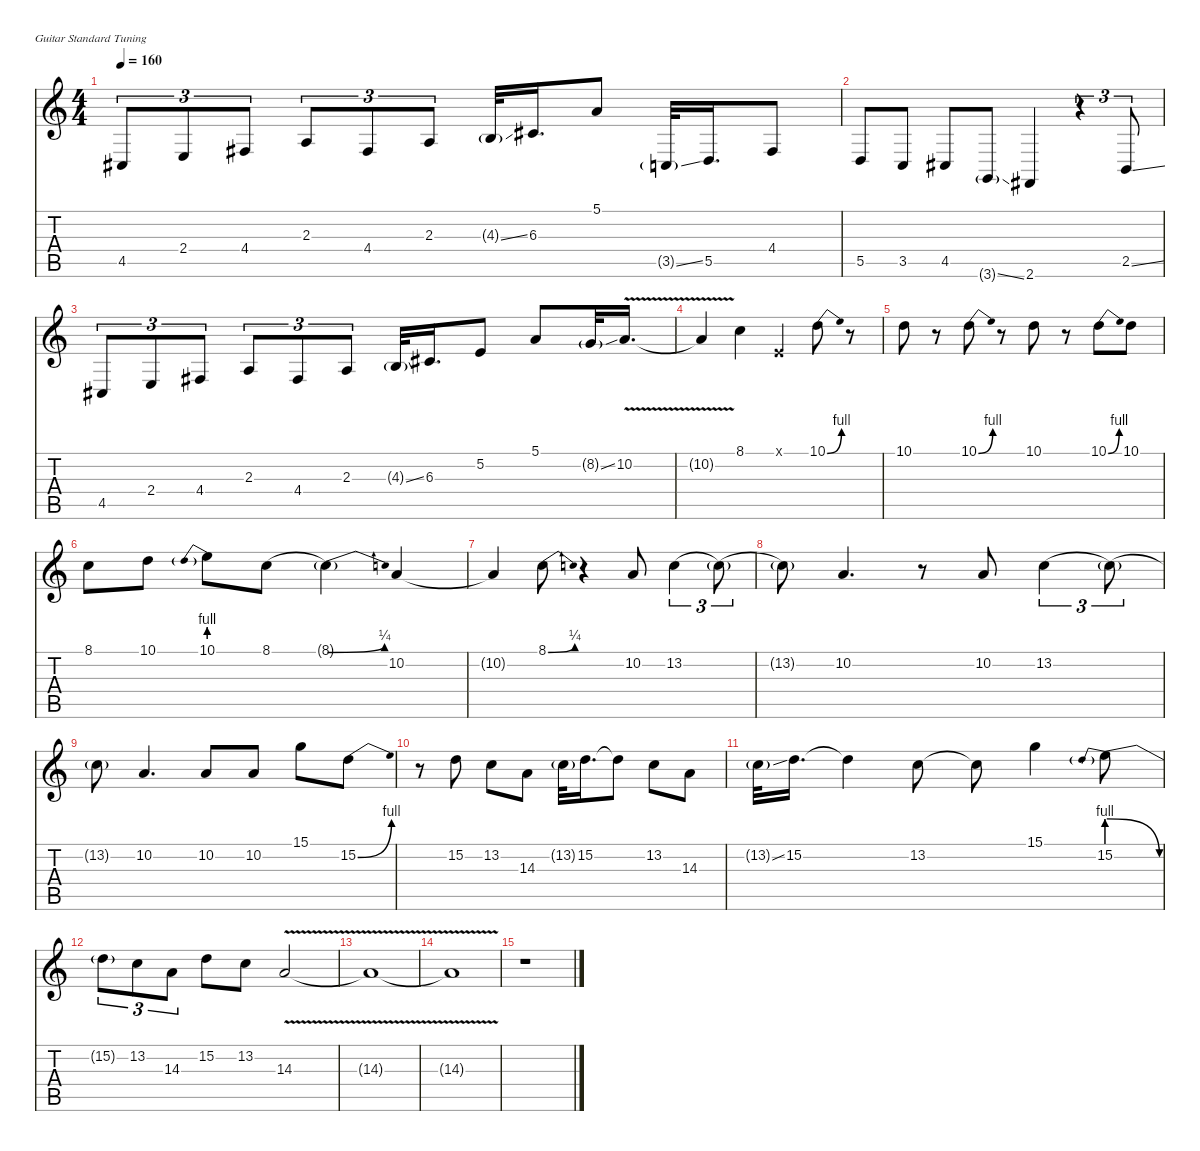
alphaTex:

\defaultSystemsLayout 4
\hideDynamics
\bracketExtendMode nobrackets
\singleTrackTrackNamePolicy hidden
\multiTrackTrackNamePolicy hidden
\firstSystemTrackNameMode fullname
\firstSystemTrackNameOrientation horizontal
\otherSystemsTrackNameOrientation horizontal
\track ("OverDub-hid" "led.synth.") {instrument lead1square}
\staff {score tabs}
\tuning (E4 B3 G3 D3 A2 E2)
\ts (4 4)
\tempo 160
\clef g2
\ks c
4.5{acc #}.8{tu (3 2) dy fff} 2.4.8{tu (3 2)} 4.4{acc #}.8{tu (3 2)} 2.3.8{tu (3 2)} 4.4{acc #}.8{tu (3 2)} 2.3.8{tu (3 2)} 4.3{ss g}.32 6.3{acc #}.16{d} 5.1.8 3.5{ss g}.32 5.5.16{d} 4.4{acc #}.8 |
5.5.8 3.5.8 4.5{acc #}.8 3.6{ss g}.8 2.6{acc #}.4 r.4{tu (3 2)} 2.5{ss}.8{tu (3 2)} |
4.5{acc #}.8{tu (3 2)} 2.4.8{tu (3 2)} 4.4{acc #}.8{tu (3 2)} 2.3.8{tu (3 2)} 4.4{acc #}.8{tu (3 2)} 2.3.8{tu (3 2)} 4.3{ss g}.32 6.3{acc #}.16{d} 5.2.8 5.1.8 8.2{ss g}.32 10.2{v}.16{d} |
10.2{v t}.4 8.1.4 0.1{x}.4 10.1{be (bend 0 0 30 4)}.8 r.8 |
10.1.8 r.8 10.1{be (bend 0 0 30 4)}.8 r.8 10.1.8 r.8 10.1{be (bend 0 0 30 4)}.8 10.1.8 |
8.1.8 10.1.8 10.1{be (prebend 0 4 60 4)}.8 8.1{be (hold 0 0 60 0)}.8 8.1{be (bend 0 0 60 1) t}.4 10.2.4 |
10.2{t}.4 8.1{be (bend 0 0 60 1)}.8 r.4 10.2.8 13.2{be (hold 0 0 60 0)}.4{tu (3 2)} 13.2{be (hold 0 0 60 0) t}.8{tu (3 2)} |
13.2{be (hold 0 0 60 0) t}.8 10.2.4{d} r.8 10.2.8 13.2{be (hold 0 0 60 0)}.4{tu (3 2)} 13.2{be (hold 0 0 60 0) t}.8{tu (3 2)} |
13.2{be (hold 0 0 60 0) t}.8 10.2.4{d} 10.2.8 10.2.8 15.1.8 15.2{be (bend 0 0 30 4)}.8 |
r.8 15.2.8 13.2.8 14.3.8 13.2{g}.32 15.2.16{d} 15.2{t}.8 13.2.8 14.3.8 |
13.2{ss g}.32 15.2.16{d} 15.2{t}.4 13.2.8 13.2{t}.8 15.1.4 15.2{be (prebendrelease 0 4 60 0)}.8 |
15.2{be (hold 0 0 60 0) t}.8{tu (3 2)} 13.2.8{tu (3 2)} 14.3.8{tu (3 2)} 15.2.8 13.2.8 14.3{v}.2 |
14.3{v t}.1 |
14.3{v t}.1 |
r.1
